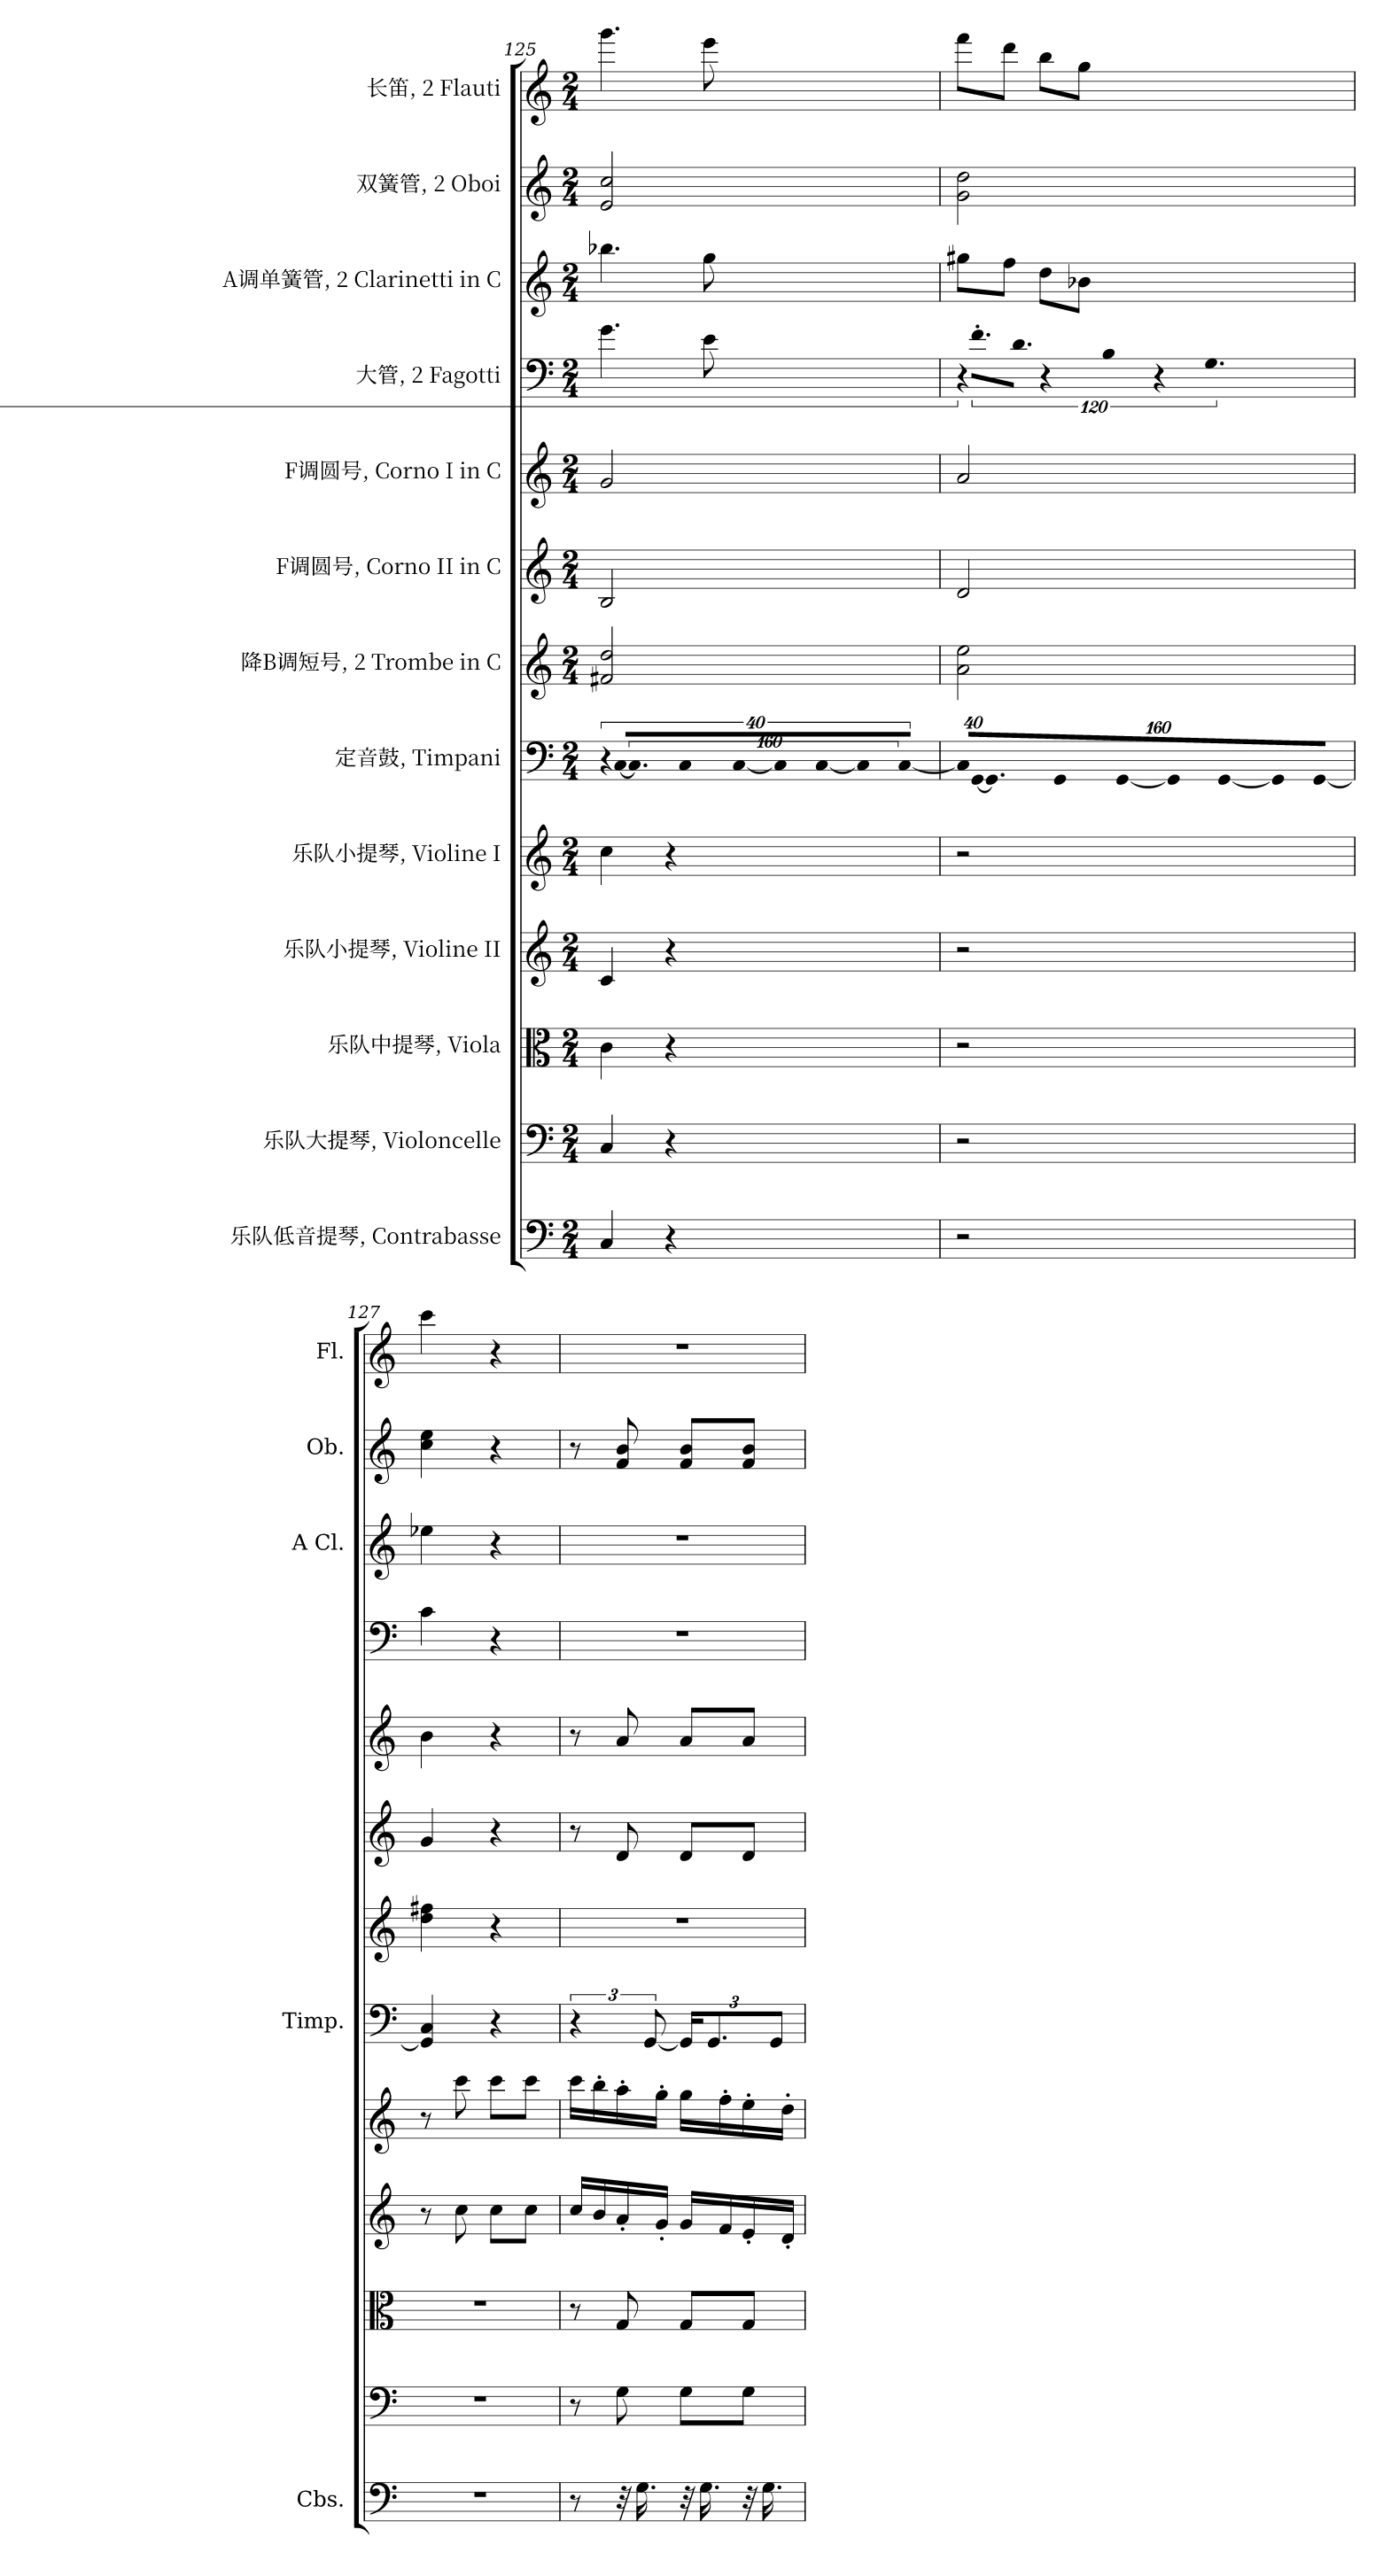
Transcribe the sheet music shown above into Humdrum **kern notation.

**kern	**kern	**kern	**kern	**kern	**kern	**kern	**kern	**kern	**kern	**kern	**kern	**kern
*part13	*part12	*part11	*part10	*part9	*part8	*part7	*part6	*part5	*part4	*part3	*part2	*part1
*staff13	*staff12	*staff11	*staff10	*staff9	*staff8	*staff7	*staff6	*staff5	*staff4	*staff3	*staff2	*staff1
*I"乐队低音提琴, Contrabasse	*I"乐队大提琴, Violoncelle	*I"乐队中提琴, Viola	*I"乐队小提琴, Violine II	*I"乐队小提琴, Violine I	*I"定音鼓, Timpani	*I"降B调短号, 2 Trombe in C	*I"F调圆号, Corno II in C	*I"F调圆号, Corno I in C	*I"大管, 2 Fagotti	*I"A调单簧管, 2 Clarinetti in C	*I"双簧管, 2 Oboi	*I"长笛, 2 Flauti
*I'Cbs.	*	*	*	*	*I'Timp.	*	*	*	*	*I'A Cl.	*I'Ob.	*I'Fl.
!!LO:PB:g=z
*clefF4	*clefF4	*clefC3	*clefG2	*clefG2	*clefF4	*clefG2	*clefG2	*clefG2	*clefF4	*clefG2	*clefG2	*clefG2
*ITrd7c12	*	*	*	*	*	*ITrd1c2	*ITrd4c7	*ITrd4c7	*	*ITrd2c3	*	*
*k[]	*k[]	*k[]	*k[]	*k[]	*k[]	*k[b-e-]	*k[b-]	*k[b-]	*k[]	*k[f#c#g#]	*k[]	*k[]
*M2/4	*M2/4	*M2/4	*M2/4	*M2/4	*M2/4	*M2/4	*M2/4	*M2/4	*M2/4	*M2/4	*M2/4	*M2/4
*MM145	*MM145	*MM145	*MM145	*MM145	*MM145	*MM145	*MM145	*MM145	*MM145	*MM145	*MM145	*MM145
=125	=125	=125	=125	=125	=125	=125	=125	=125	=125	=125	=125	=125
!	!	!	!	!	!LO:N:vis=32	!	!	!	!	!	!	!
4CC/	4C/	4c\	4c/	4cc\	640%23r	2en/ 2cc/	2E/	2c/	4.g\	4.ggn\	2e/ 2cc/	4.ggg\
!	!	!	!	!	!LO:N:vis=32	!	!	!	!	!	!	!
.	.	.	.	.	[640%23C/KKL	.	.	.	.	.	.	.
!	!	!	!	!	!LO:N:vis=4.	!	!	!	!	!	!	!
.	.	.	.	.	640%137C/]	.	.	.	.	.	.	.
4r	4r	4r	4r	4r	.	.	.	.	.	.	.	.
!	!	!	!	!	!LO:N:vis=32	!	!	!	!	!	!	!
.	.	.	.	.	640%23C/LL	.	.	.	.	.	.	.
!	!	!	!	!	!LO:N:vis=32	!	!	!	!	!	!	!
.	.	.	.	.	[640%23C/	.	.	.	.	.	.	.
!	!	!	!	!	!LO:N:vis=32	!	!	!	!	!	!	!
.	.	.	.	.	640%23C/]	.	.	.	.	.	.	.
.	.	.	.	.	.	.	.	.	8e\	8ee\	.	8eee\
!	!	!	!	!	!LO:N:vis=32	!	!	!	!	!	!	!
.	.	.	.	.	[640%23C/	.	.	.	.	.	.	.
!	!	!	!	!	!LO:N:vis=32	!	!	!	!	!	!	!
.	.	.	.	.	640%23C/]	.	.	.	.	.	.	.
!	!	!	!	!	!LO:N:vis=32	!	!	!	!	!	!	!
.	.	.	.	.	[640%23C/JJJ	.	.	.	.	.	.	.
640ryy	640ryy	640ryy	640ryy	640ryy	.	640ryy	640ryy	640ryy	640ryy	640ryy	640ryy	640ryy
=126	=126	=126	=126	=126	=126	=126	=126	=126	=126	=126	=126	=126
*	*	*	*	*	*Xbrackettup	*	*	*	*	*	*	*
*	*	*	*	*	*	*	*	*	*	*	*	*MM145
!	!	!	!	!	!LO:N:vis=32	!	!	!	!LO:N:vis=32	!	!	!
2r	2r	2r	2r	2r	640%23C/LLL]	2g\ 2dd\	2G/	2d/	640%23r	8ee#X\L	2g\ 2dd\	8fff\L
!	!	!	!	!	!LO:N:vis=32	!	!	!	!LO:N:vis=16.	!	!	!
.	.	.	.	.	[640%23GG/JJ	.	.	.	960%103f'\LL	.	.	.
!	!	!	!	!	!LO:N:vis=4.	!	!	!	!	!	!	!
.	.	.	.	.	640%137GG/]	.	.	.	.	.	.	.
.	.	.	.	.	.	.	.	.	.	8dd\J	.	8ddd\J
!	!	!	!	!	!	!	!	!	!LO:N:vis=16.	!	!	!
.	.	.	.	.	.	.	.	.	960%103d\JJ	.	.	.
*	*	*	*	*	*	*	*	*	*	*	*	*MM157
.	.	.	.	.	.	.	.	.	.	8b\L	.	8bb\L
!	!	!	!	!	!	!	!	!	!LO:N:vis=32	!	!	!
.	.	.	.	.	.	.	.	.	640%23r	.	.	.
!	!	!	!	!	!LO:N:vis=32	!	!	!	!	!	!	!
.	.	.	.	.	640%23GG/LL	.	.	.	.	.	.	.
!	!	!	!	!	!	!	!	!	!LO:N:vis=16	!	!	!
.	.	.	.	.	.	.	.	.	1920%137B\	.	.	.
!	!	!	!	!	!LO:N:vis=32	!	!	!	!	!	!	!
.	.	.	.	.	[640%23GG/	.	.	.	.	.	.	.
!	!	!	!	!	!LO:N:vis=32	!	!	!	!LO:N:vis=32	!	!	!
.	.	.	.	.	640%23GG/]	.	.	.	640%23r	.	.	.
.	.	.	.	.	.	.	.	.	.	8gn\J	.	8gg\J
!	!	!	!	!	!LO:N:vis=32	!	!	!	!LO:N:vis=16.	!	!	!
.	.	.	.	.	[640%23GG/	.	.	.	960%103G\	.	.	.
!	!	!	!	!	!LO:N:vis=32	!	!	!	!	!	!	!
.	.	.	.	.	640%23GG/]	.	.	.	.	.	.	.
!	!	!	!	!	!LO:N:vis=32	!	!	!	!	!	!	!
.	.	.	.	.	[640%23GG/JJJ	.	.	.	.	.	.	.
640ryy	640ryy	640ryy	640ryy	640ryy	.	640ryy	640ryy	640ryy	.	640ryy	640ryy	640ryy
.	.	.	.	.	.	.	.	.	1920ryy	.	.	.
=127	=127	=127	=127	=127	=127	=127	=127	=127	=127	=127	=127	=127
*	*	*	*	*	*	*	*	*	*	*	*	*MM145
2r	2r	2r	8r	8r	4GG/] 4C/	4cc\ 4een\	4c/	4e\	4c\	4ccn\	4cc\ 4ee\	4ccc\
.	.	.	8cc\	8ccc\	.	.	.	.	.	.	.	.
*	*	*	*	*	*	*	*	*	*	*	*	*MM157
.	.	.	8cc\L	8ccc\L	4r	4r	4r	4r	4r	4r	4r	4r
.	.	.	8cc\J	8ccc\J	.	.	.	.	.	.	.	.
=128	=128	=128	=128	=128	=128	=128	=128	=128	=128	=128	=128	=128
*	*	*	*	*	*brackettup	*	*	*	*	*	*	*
*	*	*	*	*	*	*	*	*	*	*	*	*MM145
8r	8r	8r	16cc/LL	16ccc\LL	6r	2r	8r	8r	2r	2r	8r	2r
.	.	.	16b/	16bb'\	.	.	.	.	.	.	.	.
32r	8G\	8G/	16a'/	16aa'\	.	.	8G/	8d/	.	.	8f/ 8b/	.
16.GG\	.	.	.	.	.	.	.	.	.	.	.	.
.	.	.	.	.	[12GG/	.	.	.	.	.	.	.
.	.	.	16g'/JJ	16gg'\JJ	.	.	.	.	.	.	.	.
*	*	*	*	*	*Xbrackettup	*	*	*	*	*	*	*
32r	8G\L	8G/L	16g/LL	16gg\LL	24GG/KL]	.	8G/L	8d/L	.	.	8f/ 8b/L	.
16.GG\	.	.	.	.	.	.	.	.	.	.	.	.
.	.	.	.	.	12.GG/	.	.	.	.	.	.	.
.	.	.	16f/	16ff'\	.	.	.	.	.	.	.	.
32r	8G\J	8G/J	16e'/	16ee'\	.	.	8G/J	8d/J	.	.	8f/ 8b/J	.
16.GG\	.	.	.	.	.	.	.	.	.	.	.	.
.	.	.	.	.	12GG/J	.	.	.	.	.	.	.
.	.	.	16d'/JJ	16dd'\JJ	.	.	.	.	.	.	.	.
=	=	=	=	=	=	=	=	=	=	=	=	=
*-	*-	*-	*-	*-	*-	*-	*-	*-	*-	*-	*-	*-
